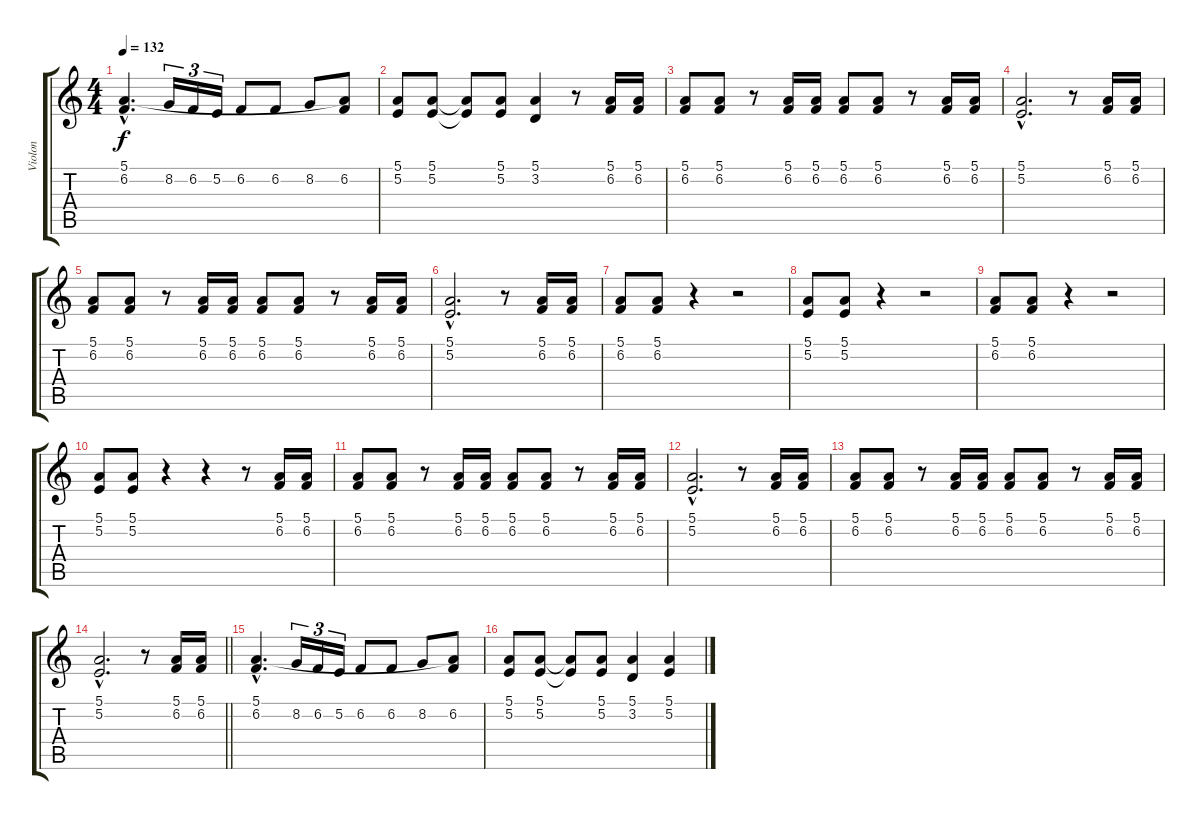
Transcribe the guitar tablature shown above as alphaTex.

\track ("Violon" "Violon") {instrument viola}
\staff {score tabs}
\tuning (E4 B3 G3 D3 A2 E2) {hide}
\ts (4 4)
\tempo 132
\clef g2
\ks c
(5.1{hac} 6.2{hac}).4{d dy f} 8.2.16{tu (3 2)} 6.2.16{tu (3 2)} 5.2.16{tu (3 2)} 6.2.8 6.2.8 8.2.8 (5.1{t} 6.2).8 |
(5.1 5.2).8 (5.1 5.2).8 (5.1{t} 5.2{t}).8 (5.1 5.2).8 (5.1 3.2).4 r.8 (5.1 6.2).16 (5.1 6.2).16 |
(5.1 6.2).8 (5.1 6.2).8 r.8 (5.1 6.2).16 (5.1 6.2).16 (5.1 6.2).8 (5.1 6.2).8 r.8 (5.1 6.2).16 (5.1 6.2).16 |
(5.1{hac} 5.2{hac}).2{d} r.8 (5.1 6.2).16 (5.1 6.2).16 |
(5.1 6.2).8 (5.1 6.2).8 r.8 (5.1 6.2).16 (5.1 6.2).16 (5.1 6.2).8 (5.1 6.2).8 r.8 (5.1 6.2).16 (5.1 6.2).16 |
(5.1{hac} 5.2{hac}).2{d} r.8 (5.1 6.2).16 (5.1 6.2).16 |
(5.1 6.2).8 (5.1 6.2).8 r.4 r.2 |
(5.1 5.2).8 (5.1 5.2).8 r.4 r.2 |
(5.1 6.2).8 (5.1 6.2).8 r.4 r.2 |
(5.1 5.2).8 (5.1 5.2).8 r.4 r.4 r.8 (5.1 6.2).16 (5.1 6.2).16 |
(5.1 6.2).8 (5.1 6.2).8 r.8 (5.1 6.2).16 (5.1 6.2).16 (5.1 6.2).8 (5.1 6.2).8 r.8 (5.1 6.2).16 (5.1 6.2).16 |
(5.1{hac} 5.2{hac}).2{d} r.8 (5.1 6.2).16 (5.1 6.2).16 |
(5.1 6.2).8 (5.1 6.2).8 r.8 (5.1 6.2).16 (5.1 6.2).16 (5.1 6.2).8 (5.1 6.2).8 r.8 (5.1 6.2).16 (5.1 6.2).16 |
\barLineRight lightlight
(5.1{hac} 5.2{hac}).2{d} r.8 (5.1 6.2).16 (5.1 6.2).16 |
(5.1{hac} 6.2{hac}).4{d} 8.2.16{tu (3 2)} 6.2.16{tu (3 2)} 5.2.16{tu (3 2)} 6.2.8 6.2.8 8.2.8 (5.1{t} 6.2).8 |
(5.1 5.2).8 (5.1 5.2).8 (5.1{t} 5.2{t}).8 (5.1 5.2).8 (5.1 3.2).4 (5.1 5.2).4
